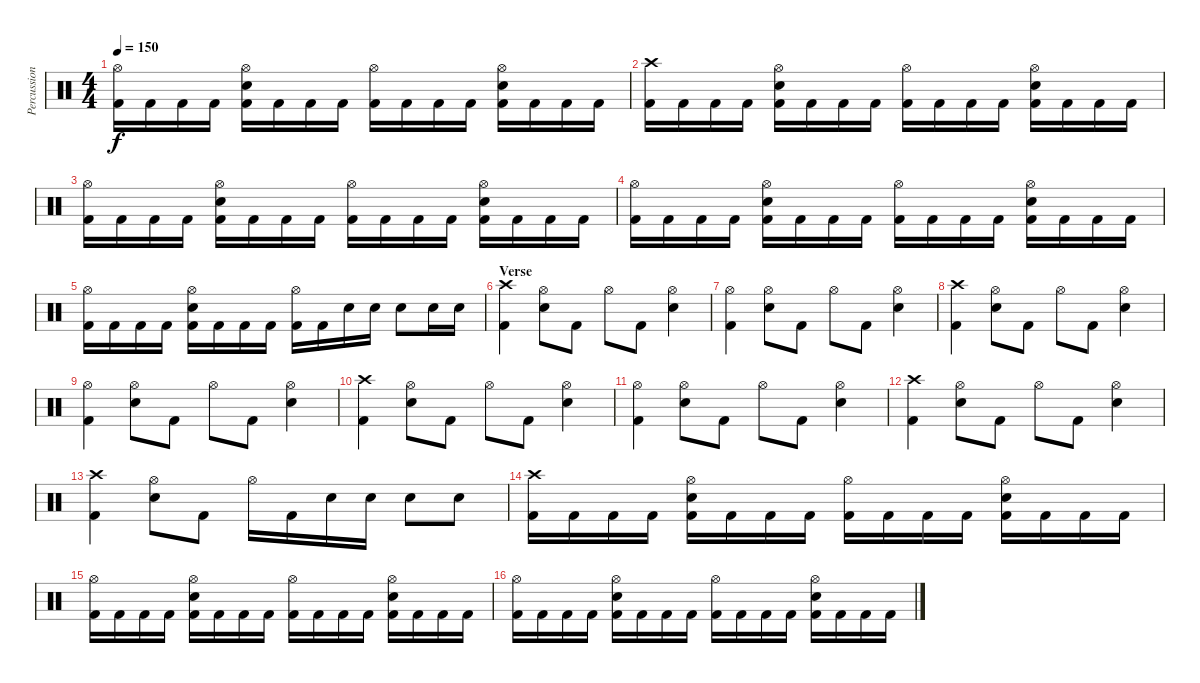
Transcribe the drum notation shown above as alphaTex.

\track ("Percussion" "Percussion") {instrument percussion}
\staff {score}
\articulation defaults
\ts (4 4)
\tempo 150
\clef neutral
\ks c
("Hi-Hat (open)" "Kick (hit) 2").16{dy f} "Kick (hit) 2".16 "Kick (hit) 2".16 "Kick (hit) 2".16 ("Hi-Hat (open)" "Snare (hit) 2" "Kick (hit) 2").16 "Kick (hit) 2".16 "Kick (hit) 2".16 "Kick (hit) 2".16 ("Hi-Hat (open)" "Kick (hit) 2").16 "Kick (hit) 2".16 "Kick (hit) 2".16 "Kick (hit) 2".16 ("Hi-Hat (open)" "Snare (hit) 2" "Kick (hit) 2").16 "Kick (hit) 2".16 "Kick (hit) 2".16 "Kick (hit) 2".16 |
("Crash high (hit)" "Kick (hit) 2").16 "Kick (hit) 2".16 "Kick (hit) 2".16 "Kick (hit) 2".16 ("Hi-Hat (open)" "Snare (hit) 2" "Kick (hit) 2").16 "Kick (hit) 2".16 "Kick (hit) 2".16 "Kick (hit) 2".16 ("Hi-Hat (open)" "Kick (hit) 2").16 "Kick (hit) 2".16 "Kick (hit) 2".16 "Kick (hit) 2".16 ("Hi-Hat (open)" "Snare (hit) 2" "Kick (hit) 2").16 "Kick (hit) 2".16 "Kick (hit) 2".16 "Kick (hit) 2".16 |
("Hi-Hat (open)" "Kick (hit) 2").16 "Kick (hit) 2".16 "Kick (hit) 2".16 "Kick (hit) 2".16 ("Hi-Hat (open)" "Snare (hit) 2" "Kick (hit) 2").16 "Kick (hit) 2".16 "Kick (hit) 2".16 "Kick (hit) 2".16 ("Hi-Hat (open)" "Kick (hit) 2").16 "Kick (hit) 2".16 "Kick (hit) 2".16 "Kick (hit) 2".16 ("Hi-Hat (open)" "Snare (hit) 2" "Kick (hit) 2").16 "Kick (hit) 2".16 "Kick (hit) 2".16 "Kick (hit) 2".16 |
("Hi-Hat (open)" "Kick (hit) 2").16 "Kick (hit) 2".16 "Kick (hit) 2".16 "Kick (hit) 2".16 ("Hi-Hat (open)" "Snare (hit) 2" "Kick (hit) 2").16 "Kick (hit) 2".16 "Kick (hit) 2".16 "Kick (hit) 2".16 ("Hi-Hat (open)" "Kick (hit) 2").16 "Kick (hit) 2".16 "Kick (hit) 2".16 "Kick (hit) 2".16 ("Hi-Hat (open)" "Snare (hit) 2" "Kick (hit) 2").16 "Kick (hit) 2".16 "Kick (hit) 2".16 "Kick (hit) 2".16 |
("Hi-Hat (open)" "Kick (hit) 2").16 "Kick (hit) 2".16 "Kick (hit) 2".16 "Kick (hit) 2".16 ("Hi-Hat (open)" "Snare (hit) 2" "Kick (hit) 2").16 "Kick (hit) 2".16 "Kick (hit) 2".16 "Kick (hit) 2".16 ("Hi-Hat (open)" "Kick (hit) 2").16 "Kick (hit) 2".16 "Snare (hit) 2".16 "Snare (hit) 2".16 "Snare (hit) 2".8 "Snare (hit) 2".16 "Snare (hit) 2".16 |
\section ("" "Verse")
("Crash high (hit)" "Kick (hit) 2").4 ("Hi-Hat (open)" "Snare (hit) 2").8 "Kick (hit) 2".8 "Hi-Hat (open)".8 "Kick (hit) 2".8 ("Hi-Hat (open)" "Snare (hit) 2").4 |
("Hi-Hat (open)" "Kick (hit) 2").4 ("Hi-Hat (open)" "Snare (hit) 2").8 "Kick (hit) 2".8 "Hi-Hat (open)".8 "Kick (hit) 2".8 ("Hi-Hat (open)" "Snare (hit) 2").4 |
("Crash high (hit)" "Kick (hit) 2").4 ("Hi-Hat (open)" "Snare (hit) 2").8 "Kick (hit) 2".8 "Hi-Hat (open)".8 "Kick (hit) 2".8 ("Hi-Hat (open)" "Snare (hit) 2").4 |
("Hi-Hat (open)" "Kick (hit) 2").4 ("Hi-Hat (open)" "Snare (hit) 2").8 "Kick (hit) 2".8 "Hi-Hat (open)".8 "Kick (hit) 2".8 ("Hi-Hat (open)" "Snare (hit) 2").4 |
("Crash high (hit)" "Kick (hit) 2").4 ("Hi-Hat (open)" "Snare (hit) 2").8 "Kick (hit) 2".8 "Hi-Hat (open)".8 "Kick (hit) 2".8 ("Hi-Hat (open)" "Snare (hit) 2").4 |
("Hi-Hat (open)" "Kick (hit) 2").4 ("Hi-Hat (open)" "Snare (hit) 2").8 "Kick (hit) 2".8 "Hi-Hat (open)".8 "Kick (hit) 2".8 ("Hi-Hat (open)" "Snare (hit) 2").4 |
("Crash high (hit)" "Kick (hit) 2").4 ("Hi-Hat (open)" "Snare (hit) 2").8 "Kick (hit) 2".8 "Hi-Hat (open)".8 "Kick (hit) 2".8 ("Hi-Hat (open)" "Snare (hit) 2").4 |
("Crash high (hit)" "Kick (hit) 2").4 ("Hi-Hat (open)" "Snare (hit) 2").8 "Kick (hit) 2".8 "Hi-Hat (open)".16 "Kick (hit) 2".16 "Snare (hit) 2".16 "Snare (hit) 2".16 "Snare (hit) 2".8 "Snare (hit) 2".8 |
("Crash high (hit)" "Kick (hit) 2").16 "Kick (hit) 2".16 "Kick (hit) 2".16 "Kick (hit) 2".16 ("Hi-Hat (open)" "Snare (hit) 2" "Kick (hit) 2").16 "Kick (hit) 2".16 "Kick (hit) 2".16 "Kick (hit) 2".16 ("Hi-Hat (open)" "Kick (hit) 2").16 "Kick (hit) 2".16 "Kick (hit) 2".16 "Kick (hit) 2".16 ("Hi-Hat (open)" "Snare (hit) 2" "Kick (hit) 2").16 "Kick (hit) 2".16 "Kick (hit) 2".16 "Kick (hit) 2".16 |
("Hi-Hat (open)" "Kick (hit) 2").16 "Kick (hit) 2".16 "Kick (hit) 2".16 "Kick (hit) 2".16 ("Hi-Hat (open)" "Snare (hit) 2" "Kick (hit) 2").16 "Kick (hit) 2".16 "Kick (hit) 2".16 "Kick (hit) 2".16 ("Hi-Hat (open)" "Kick (hit) 2").16 "Kick (hit) 2".16 "Kick (hit) 2".16 "Kick (hit) 2".16 ("Hi-Hat (open)" "Snare (hit) 2" "Kick (hit) 2").16 "Kick (hit) 2".16 "Kick (hit) 2".16 "Kick (hit) 2".16 |
("Hi-Hat (open)" "Kick (hit) 2").16 "Kick (hit) 2".16 "Kick (hit) 2".16 "Kick (hit) 2".16 ("Hi-Hat (open)" "Snare (hit) 2" "Kick (hit) 2").16 "Kick (hit) 2".16 "Kick (hit) 2".16 "Kick (hit) 2".16 ("Hi-Hat (open)" "Kick (hit) 2").16 "Kick (hit) 2".16 "Kick (hit) 2".16 "Kick (hit) 2".16 ("Hi-Hat (open)" "Snare (hit) 2" "Kick (hit) 2").16 "Kick (hit) 2".16 "Kick (hit) 2".16 "Kick (hit) 2".16
